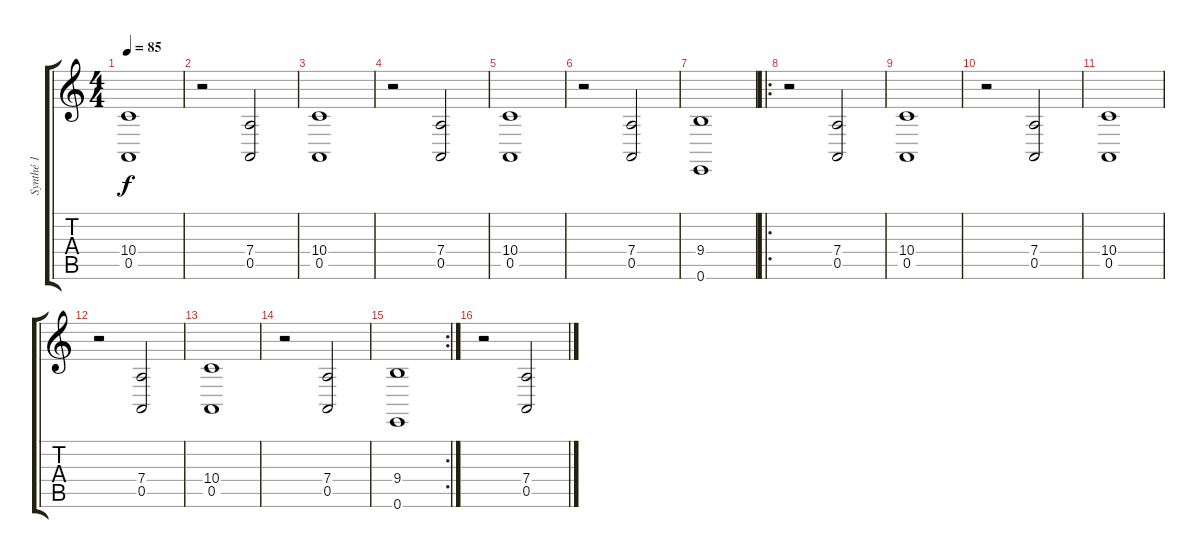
\track ("Synthé 1" "Synthé 1") {instrument trombone}
\staff {score tabs}
\tuning (E4 B3 G3 D3 A2 E2) {hide}
\ts (4 4)
\tempo 85
\clef g2
\ks c
(10.4 0.5).1{dy f} |
r.2 (7.4 0.5).2 |
(10.4 0.5).1 |
r.2 (7.4 0.5).2 |
(10.4 0.5).1 |
r.2 (7.4 0.5).2 |
(9.4 0.6).1 |
\ro
r.2 (7.4 0.5).2 |
(10.4 0.5).1 |
r.2 (7.4 0.5).2 |
(10.4 0.5).1 |
r.2 (7.4 0.5).2 |
(10.4 0.5).1 |
r.2 (7.4 0.5).2 |
\rc 2
(9.4 0.6).1 |
r.2 (7.4 0.5).2
